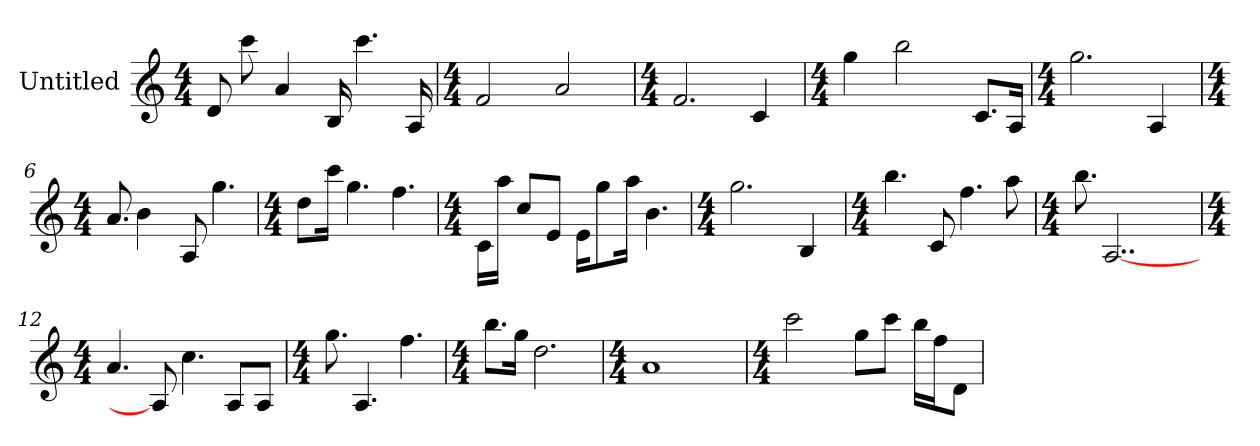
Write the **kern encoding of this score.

**kern
*part1
*staff1
*I"Untitled
*k[]
*C:
*M4/4
=1
8d
8ccc
4a
16B
!LO:N:vis=4.
4ccc
16A
=2
*k[]
*C:
*M4/4
2f
2a
=3
*k[]
*C:
*M4/4
!LO:N:vis=2.
2f
4c
=4
*k[]
*C:
*M4/4
4gg
2bb
!LO:N:vis=8.
8cL
16AJk
=5
*k[]
*C:
*M4/4
!LO:N:vis=2.
2gg
4A
=6
*k[]
*C:
*M4/4
!LO:N:vis=8.
8a
4b
8A
!LO:N:vis=4.
4gg
=7
*k[]
*C:
*M4/4
8ddL
16cccJk
!LO:N:vis=4.
4gg
!LO:N:vis=4.
4ff
=8
*k[]
*C:
*M4/4
16cLL
16aaJJ
8ccL
8eJ
16eKL
8gg
16aaJk
!LO:N:vis=4.
4b
=9
*k[]
*C:
*M4/4
!LO:N:vis=2.
2gg
4B
=10
*k[]
*C:
*M4/4
!LO:N:vis=4.
4bb
8c
!LO:N:vis=4.
4ff
8aa
=11
*k[]
*C:
*M4/4
!LO:N:vis=8.
8bb
[2..A
=12
*k[]
*C:
*M4/4
!LO:N:vis=4.
4a
8A]
!LO:N:vis=4.
4cc
8AL
8AJ
=13
*k[]
*C:
*M4/4
!LO:N:vis=8.
8gg
!LO:N:vis=4.
4A
!LO:N:vis=4.
4ff
=14
*k[]
*C:
*M4/4
!LO:N:vis=8.
8bbL
16ggJk
!LO:N:vis=2.
2dd
=15
*k[]
*C:
*M4/4
1a
=16
*k[]
*C:
*M4/4
2ccc
8ggL
8cccJ
16bbLL
16ffJ
8dJ
=
*-
